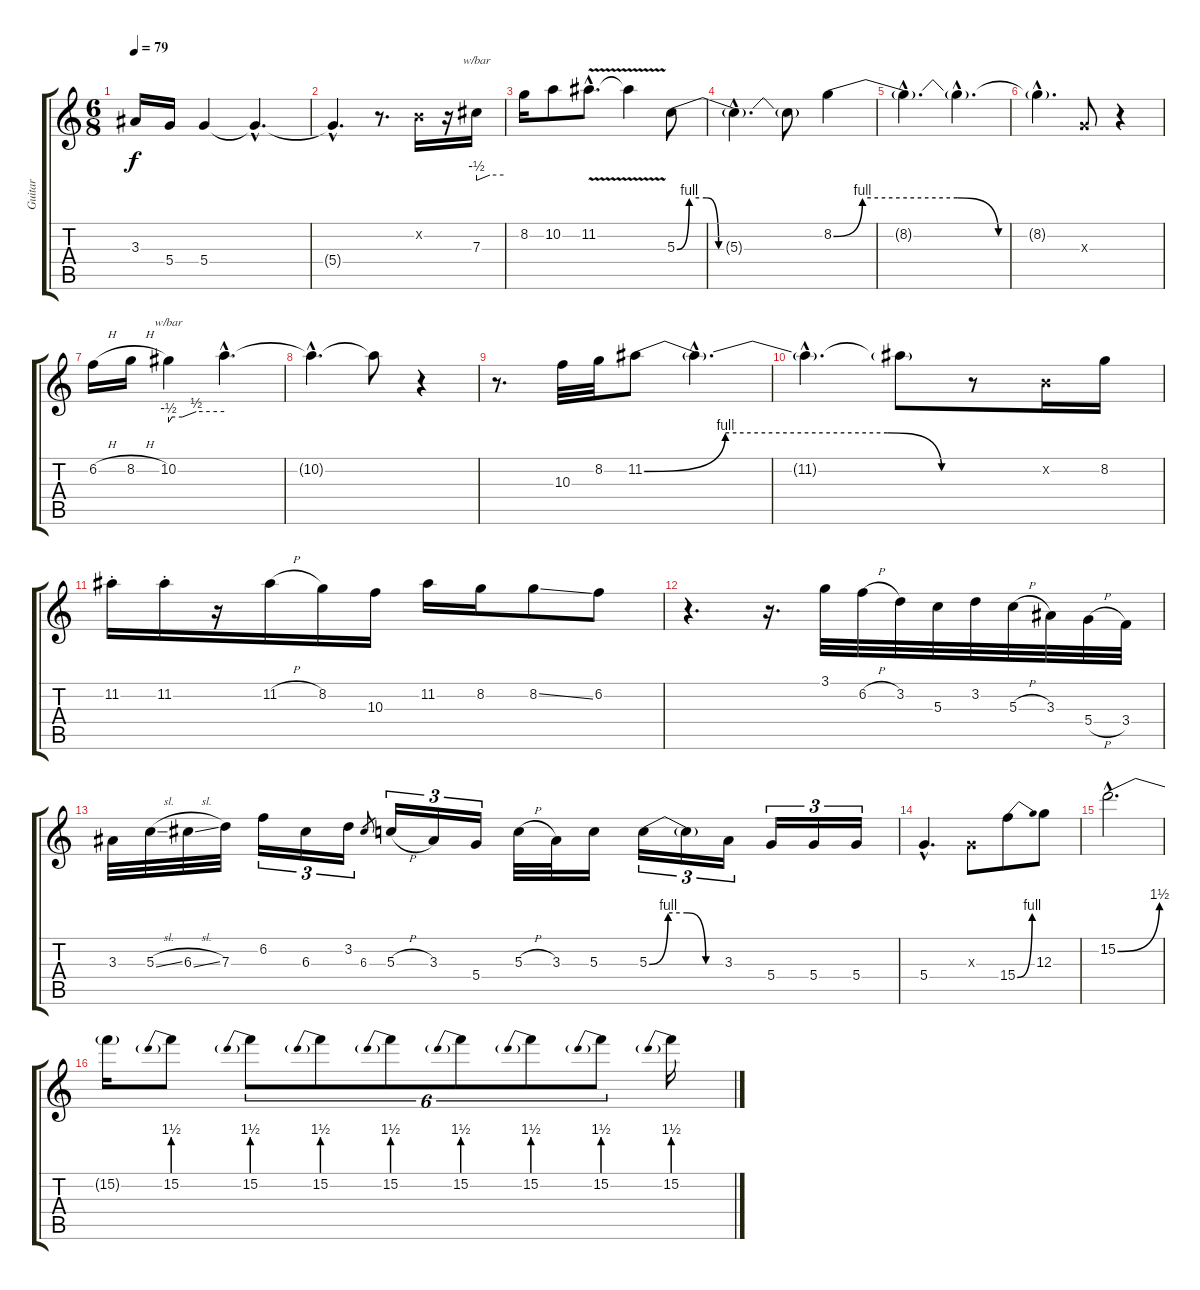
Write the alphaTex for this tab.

\track ("Guitar" "Guitar") {instrument distortionguitar}
\staff {score tabs}
\tuning (E4 B3 G3 D3 A2 E2) {hide}
\ts (6 8)
\tempo 79
\clef g2
\ks c
3.3.16{dy f} 5.4.16 5.4.4 5.4{hac t}.4{d} |
5.4{hac t}.4{d} r.8{d} 0.2{x}.16 r.16 7.3.16{tbe (custom default 0 -2 30 0 60 0)} |
8.2.16 10.2.8 11.2{v hac}.8{d} 11.2{t}.4 5.3{be (custom 0 0 5 4 12 4 17 0 45 0 60 0)}.8 |
5.3{hac t}.4{d} 5.3{t}.8 8.2{be (custom 0 0 7 4 30 4 40 0 60 0)}.4 |
8.2{hac t}.4{d} 8.2{hac t}.4{d} |
8.2{hac t}.4{d} 0.3{x}.8 r.4 |
6.2{h}.16 8.2{h}.16 10.2.4{tbe (custom default 0 -2 4 0 15 0 30 2 60 2)} 10.2{hac t}.4{d} |
10.2{hac t}.4{d} 10.2{t}.8 r.4 |
r.8{d} 10.3.32 8.2.32 11.2{be (custom 0 0 15 4 45 4 55 0 60 0)}.8 11.2{hac t}.4{d} |
11.2{hac t}.4{d} 11.2{t}.8 r.8 0.2{x}.16 8.2.16 |
11.2{st}.16 11.2{st}.16 r.16 11.2{h}.16 8.2.16 10.3.16 11.2.16 8.2.16 8.2{ss}.8 6.2.8 |
r.4{d} r.16{d} 3.1.32 6.2{h}.32 3.2.32 5.3.32 3.2.32 5.3{h}.32 3.3.32 5.4{h}.32 3.4.32 |
3.3.32 5.3{sl}.32 6.3{sl}.32 7.3.32 6.2.16{tu (3 2)} 6.3.16{tu (3 2)} 3.2.16{tu (3 2)} 6.3.8{gr} 5.3{h}.16{tu (3 2)} 3.3.16{tu (3 2)} 5.4.16{tu (3 2)} 5.3{h}.32 3.3.32 5.3.16 5.3{be (custom 0 0 15 4 30 4 45 0 60 0)}.16{tu (3 2)} 5.3{t}.16{tu (3 2)} 3.3.16{tu (3 2)} 5.4.16{tu (3 2)} 5.4.16{tu (3 2)} 5.4.16{tu (3 2)} |
5.4{hac}.4{d} 0.3{x}.8 15.4{be (bend 0 0 60 4)}.8 12.3.8 |
15.2{be (bend 0 0 60 6) hac}.2{d} |
15.2{t}.16 15.2{be (prebend 0 6 60 6)}.8 15.2{be (prebend 0 6 60 6)}.8{tu (6 4)} 15.2{be (prebend 0 6 60 6)}.8{tu (6 4)} 15.2{be (prebend 0 6 60 6)}.8{tu (6 4)} 15.2{be (prebend 0 6 60 6)}.8{tu (6 4)} 15.2{be (prebend 0 6 60 6)}.8{tu (6 4)} 15.2{be (prebend 0 6 60 6)}.8{tu (6 4)} 15.2{be (prebend 0 6 60 6)}.16
